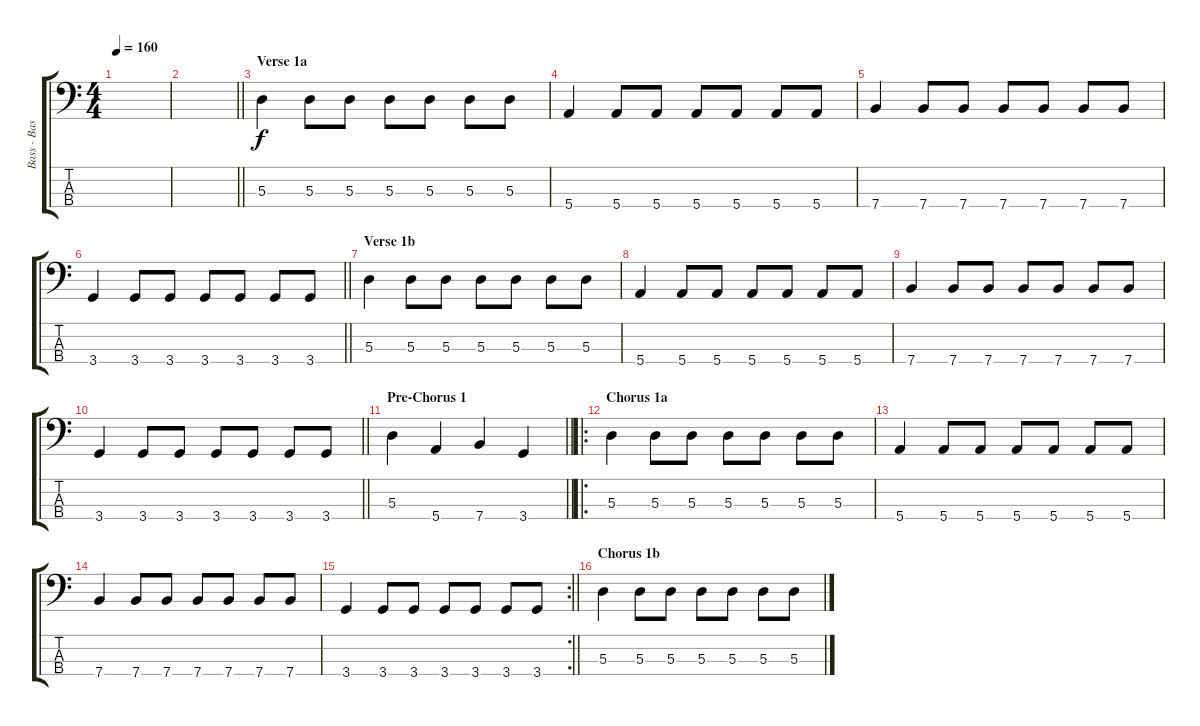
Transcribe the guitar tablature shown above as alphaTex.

\track ("Bass - Bassist" "Bass - Bas") {instrument electricbassfinger}
\staff {score tabs}
\tuning (G2 D2 A1 E1) {hide}
\ts (4 4)
\tempo 160
\clef f4
\ks c
|
\barLineRight lightlight
|
\section ("" "Verse 1a")
5.3.4 5.3.8 5.3.8 5.3.8 5.3.8 5.3.8 5.3.8 |
5.4.4 5.4.8 5.4.8 5.4.8 5.4.8 5.4.8 5.4.8 |
7.4.4 7.4.8 7.4.8 7.4.8 7.4.8 7.4.8 7.4.8 |
\barLineRight lightlight
3.4.4 3.4.8 3.4.8 3.4.8 3.4.8 3.4.8 3.4.8 |
\section ("" "Verse 1b")
5.3.4 5.3.8 5.3.8 5.3.8 5.3.8 5.3.8 5.3.8 |
5.4.4 5.4.8 5.4.8 5.4.8 5.4.8 5.4.8 5.4.8 |
7.4.4 7.4.8 7.4.8 7.4.8 7.4.8 7.4.8 7.4.8 |
\barLineRight lightlight
3.4.4 3.4.8 3.4.8 3.4.8 3.4.8 3.4.8 3.4.8 |
\section ("" "Pre-Chorus 1")
\barLineRight lightlight
5.3.4 5.4.4 7.4.4 3.4.4 |
\ro
\section ("" "Chorus 1a")
5.3.4 5.3.8 5.3.8 5.3.8 5.3.8 5.3.8 5.3.8 |
5.4.4 5.4.8 5.4.8 5.4.8 5.4.8 5.4.8 5.4.8 |
7.4.4 7.4.8 7.4.8 7.4.8 7.4.8 7.4.8 7.4.8 |
\rc 2
\barLineRight lightlight
3.4.4 3.4.8 3.4.8 3.4.8 3.4.8 3.4.8 3.4.8 |
\section ("" "Chorus 1b")
5.3.4 5.3.8 5.3.8 5.3.8 5.3.8 5.3.8 5.3.8
